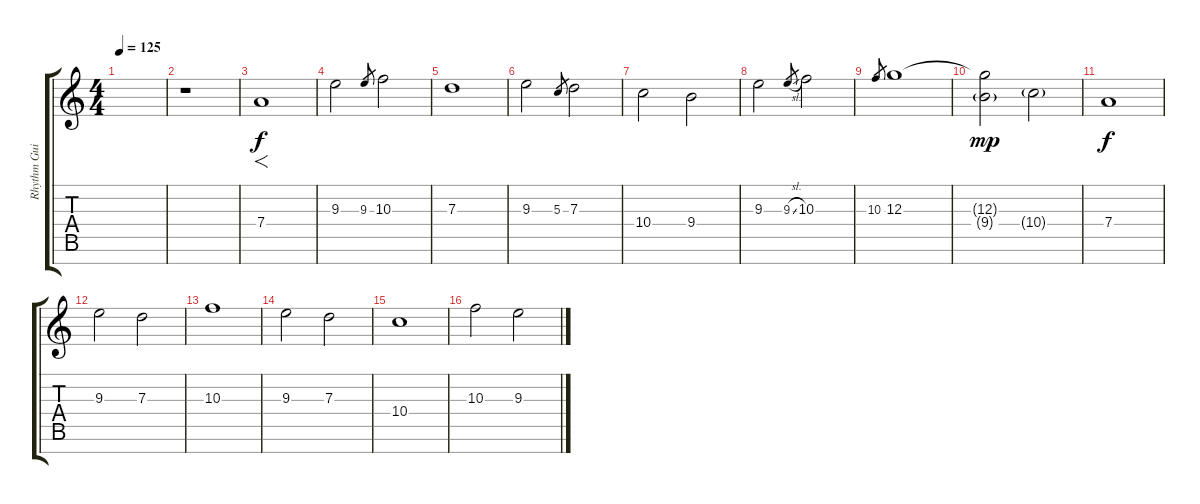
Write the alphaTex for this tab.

\track ("Rhythm Guitar" "Rhythm Gui") {instrument electricguitarclean}
\staff {score tabs}
\tuning (E4 B3 G3 D3 A2 E2 B1) {hide}
\ts (4 4)
\tempo 125
\clef g2
\ks c
|
r.1{volume 16 instrument distortionguitar} |
7.4.1{f} |
9.3.2 9.3.8{gr} 10.3.2 |
7.3.1 |
9.3.2 5.3.8{gr} 7.3.2 |
10.4.2 9.4.2 |
9.3.2 9.3{sl}.8{gr} 10.3.2 |
10.3.8{gr} 12.3.1 |
(12.3{t} 9.4{g}).2{dy mp} 10.4{g}.2 |
7.4.1{dy f} |
9.3.2 7.3.2 |
10.3.1 |
9.3.2 7.3.2 |
10.4.1 |
10.3.2 9.3.2
